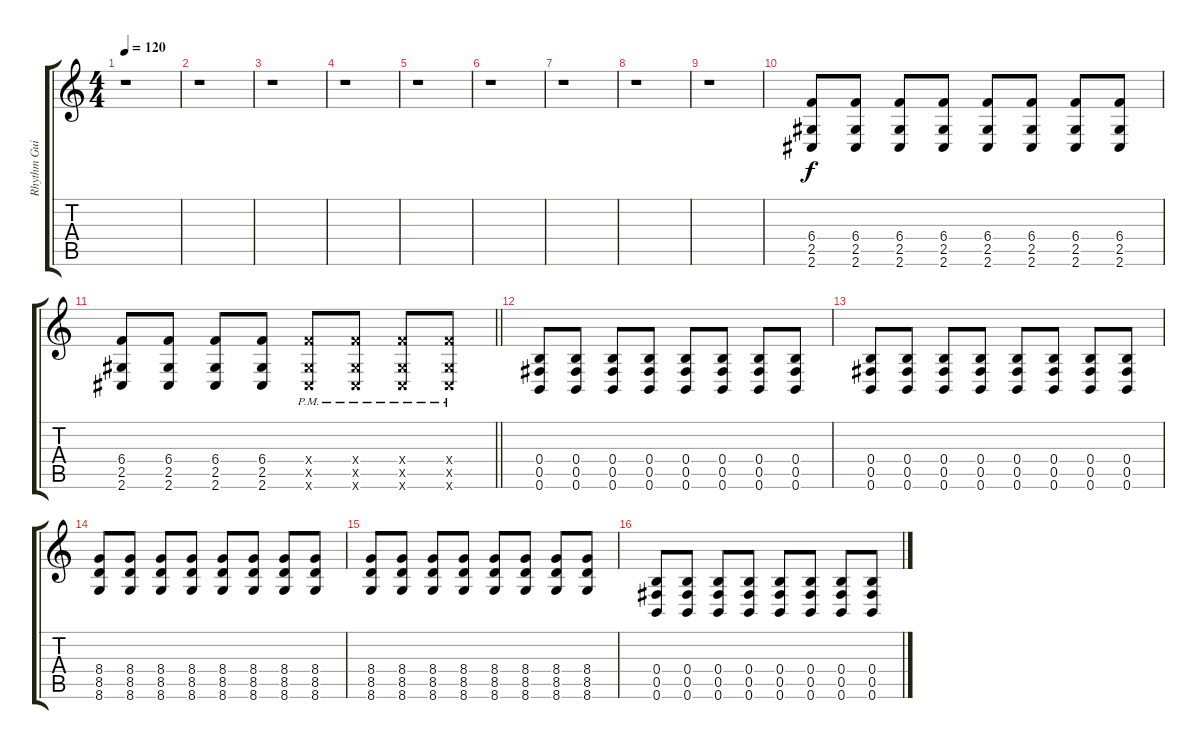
\track ("Rhythm Guitar" "Rhythm Gui") {instrument distortionguitar}
\staff {score tabs}
\tuning (Eb4 B3 Gb3 B2 Gb2 B1) {hide}
\ts (4 4)
\tempo 120
\clef g2
\ks c
r.1{dy f} |
r.1 |
r.1 |
r.1 |
r.1 |
r.1 |
r.1 |
r.1 |
r.1 |
(6.4 2.5 2.6).8 (6.4 2.5 2.6).8 (6.4 2.5 2.6).8 (6.4 2.5 2.6).8 (6.4 2.5 2.6).8 (6.4 2.5 2.6).8 (6.4 2.5 2.6).8 (6.4 2.5 2.6).8 |
\barLineRight lightlight
(6.4 2.5 2.6).8 (6.4 2.5 2.6).8 (6.4 2.5 2.6).8 (6.4 2.5 2.6).8 (6.4{pm x} 2.5{pm x} 2.6{pm x}).8 (6.4{pm x} 2.5{pm x} 2.6{pm x}).8 (6.4{pm x} 2.5{pm x} 2.6{pm x}).8 (6.4{pm x} 2.5{pm x} 2.6{pm x}).8 |
(0.4 0.5 0.6).8 (0.4 0.5 0.6).8 (0.4 0.5 0.6).8 (0.4 0.5 0.6).8 (0.4 0.5 0.6).8 (0.4 0.5 0.6).8 (0.4 0.5 0.6).8 (0.4 0.5 0.6).8 |
(0.4 0.5 0.6).8 (0.4 0.5 0.6).8 (0.4 0.5 0.6).8 (0.4 0.5 0.6).8 (0.4 0.5 0.6).8 (0.4 0.5 0.6).8 (0.4 0.5 0.6).8 (0.4 0.5 0.6).8 |
(8.4 8.5 8.6).8 (8.4 8.5 8.6).8 (8.4 8.5 8.6).8 (8.4 8.5 8.6).8 (8.4 8.5 8.6).8 (8.4 8.5 8.6).8 (8.4 8.5 8.6).8 (8.4 8.5 8.6).8 |
(8.4 8.5 8.6).8 (8.4 8.5 8.6).8 (8.4 8.5 8.6).8 (8.4 8.5 8.6).8 (8.4 8.5 8.6).8 (8.4 8.5 8.6).8 (8.4 8.5 8.6).8 (8.4 8.5 8.6).8 |
(0.4 0.5 0.6).8 (0.4 0.5 0.6).8 (0.4 0.5 0.6).8 (0.4 0.5 0.6).8 (0.4 0.5 0.6).8 (0.4 0.5 0.6).8 (0.4 0.5 0.6).8 (0.4 0.5 0.6).8
